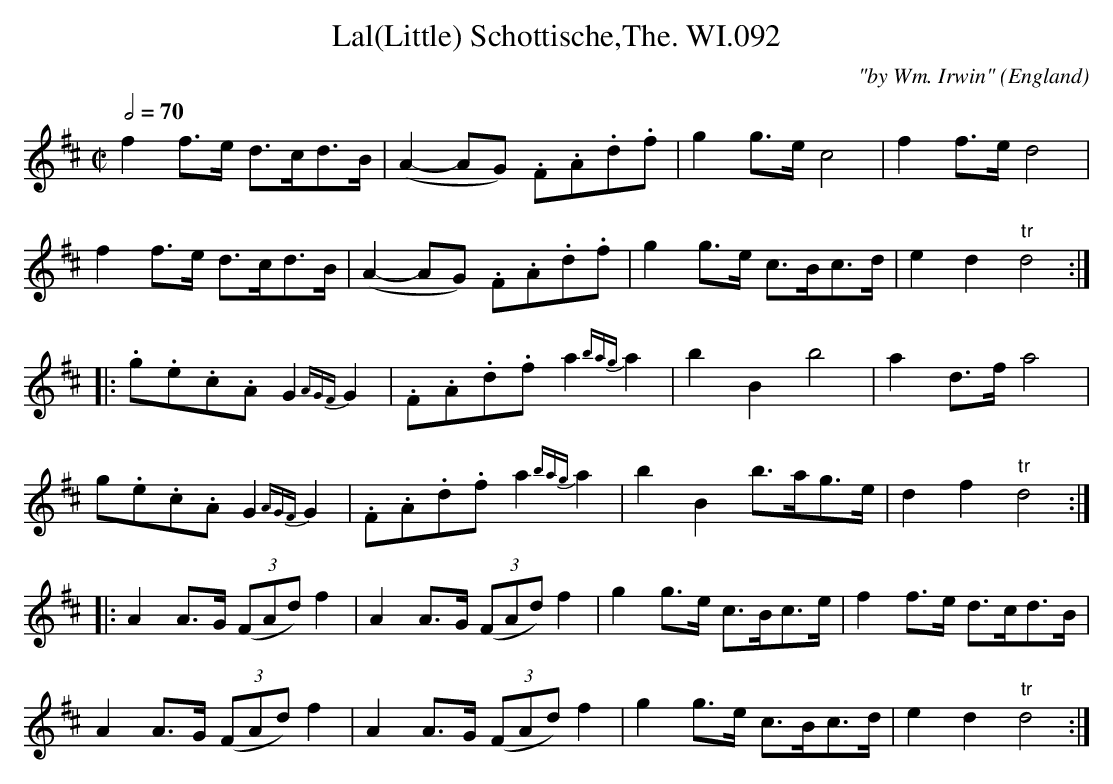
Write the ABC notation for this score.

X:1
T:Lal(Little) Schottische,The. WI.092
M:C|
L:1/8
Q:1/2=70
C:"by Wm. Irwin"
O:England
K:Dmaj
f2f>e d>cd>B|(A2-AG) .F.A.d.f|g2g>e c4|f2f>e d4|!
f2f>e d>cd>B|(A2-AG) .F.A.d.f|g2g>e c>Bc>d|e2d2 "tr"d4:|!
|:.g.e.c.A G2{AGF}G2|.F.A.d.f a2{bag}a2|b2B2 b4|a2d>f a4|!
g.e.c.A G2{AGF}G2|.F.A.d.f a2{bag}a2|b2B2 b>ag>e|d2f2 "tr"d4:|!
|:A2A>G ((3FAd) f2|A2A>G ((3FAd) f2|g2g>e c>Bc>e|f2f>e d>cd>B|!
A2A>G ((3FAd) f2|A2A>G ((3FAd) f2|g2g>e c>Bc>d|e2d2 "tr"d4:|
